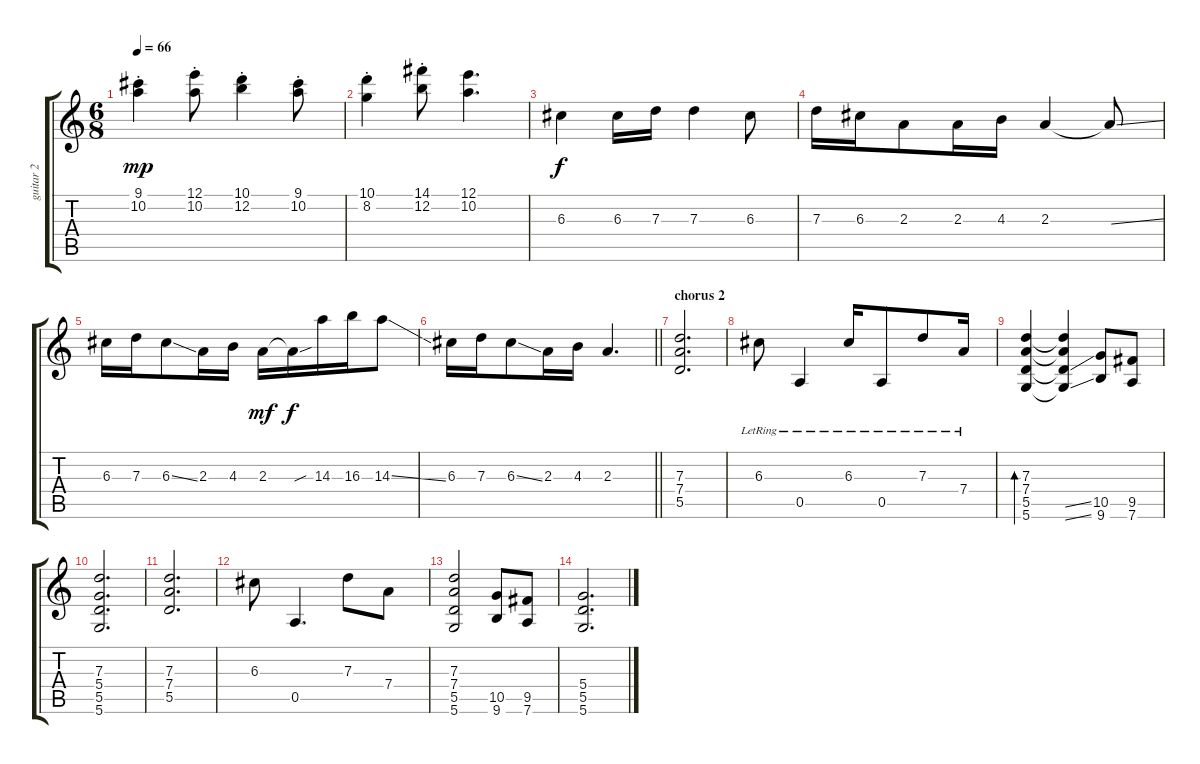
\track ("guitar 2" "guitar 2") {instrument electricguitarjazz}
\staff {score tabs}
\tuning (E4 B3 G3 D3 A2 D2) {hide}
\ts (6 8)
\tempo 66
\clef g2
\ks c
(9.1{st} 10.2{st}).4{dy mp} (12.1{st} 10.2{st}).8 (10.1{st} 12.2{st}).4 (9.1{st} 10.2{st}).8 |
(10.1{st} 8.2{st}).4 (14.1{st} 12.2{st}).8 (12.1 10.2).4{d} |
6.3.4{dy f instrument overdrivenguitar} 6.3.16 7.3.16 7.3.4 6.3.8 |
7.3.16 6.3.16 2.3.8 2.3.16 4.3.16 2.3.4 2.3{ss t}.8 |
6.3.16 7.3.16 6.3{ss}.8 2.3.16 4.3.16 2.3.16{dy mf} 2.3{sou t}.16{dy f} 14.3.16 16.3.16 14.3{ss}.8 |
\barLineRight lightlight
6.3.16 7.3.16 6.3{ss}.8 2.3.16 4.3.16 2.3.4{d} |
\section ("" "chorus 2")
(7.3 7.4 5.5).2{d instrument electricguitarjazz} |
6.3{lr}.8 0.5{lr}.4 6.3{lr}.16 0.5{lr}.8 7.3{lr}.8 7.4{lr}.16 |
(7.3 7.4 5.5 5.6).4{bd 120} (7.3{t} 7.4{t} 5.5{ss t} 5.6{ss t}).4 (10.5 9.6).8 (9.5 7.6).8 |
(7.3 5.4 5.5 5.6).2{d} |
(7.3 7.4 5.5).2{d} |
6.3.8 0.5.4{d} 7.3.8 7.4.8 |
(7.3 7.4 5.5 5.6).2 (10.5 9.6).8 (9.5 7.6).8 |
(5.4 5.5 5.6).2{d}
